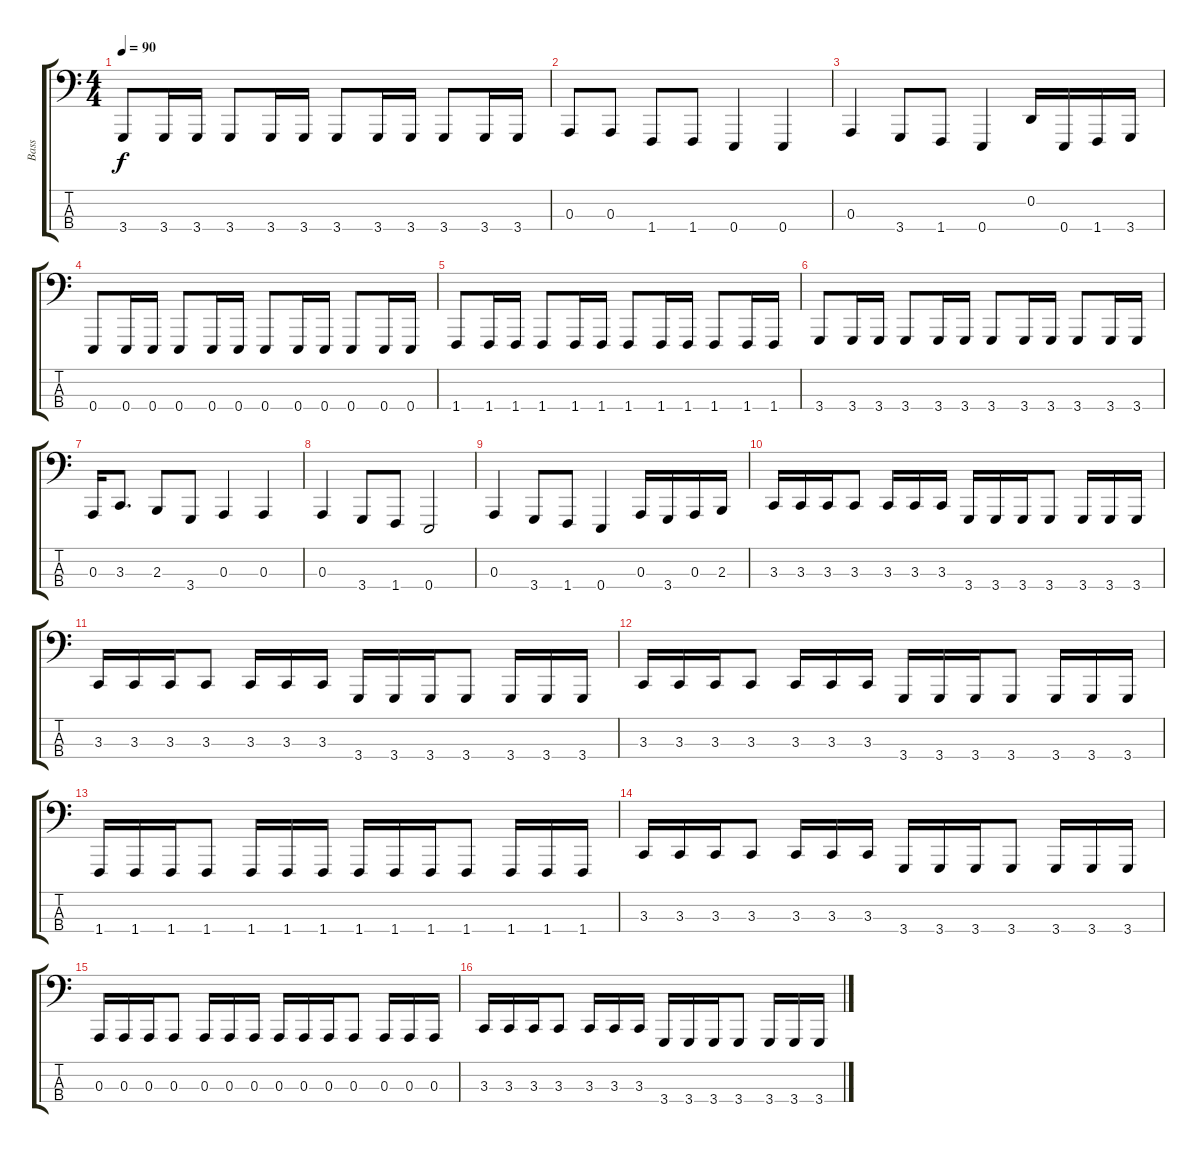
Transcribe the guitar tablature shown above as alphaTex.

\track ("Bass" "Bass") {instrument lead8bassandlead}
\staff {score tabs}
\tuning (G2 D2 A1 E1) {hide}
\ts (4 4)
\tempo 90
\clef f4
\ks c
3.4.8{dy f} 3.4.16 3.4.16 3.4.8 3.4.16 3.4.16 3.4.8 3.4.16 3.4.16 3.4.8 3.4.16 3.4.16 |
0.3.8 0.3.8 1.4.8 1.4.8 0.4.4 0.4.4 |
0.3.4 3.4.8 1.4.8 0.4.4 0.2.16 0.4.16 1.4.16 3.4.16 |
0.4.8 0.4.16 0.4.16 0.4.8 0.4.16 0.4.16 0.4.8 0.4.16 0.4.16 0.4.8 0.4.16 0.4.16 |
1.4.8 1.4.16 1.4.16 1.4.8 1.4.16 1.4.16 1.4.8 1.4.16 1.4.16 1.4.8 1.4.16 1.4.16 |
3.4.8 3.4.16 3.4.16 3.4.8 3.4.16 3.4.16 3.4.8 3.4.16 3.4.16 3.4.8 3.4.16 3.4.16 |
0.3.16 3.3.8{d} 2.3.8 3.4.8 0.3.4 0.3.4 |
0.3.4 3.4.8 1.4.8 0.4.2 |
0.3.4 3.4.8 1.4.8 0.4.4 0.3.16 3.4.16 0.3.16 2.3.16 |
3.3.16 3.3.16 3.3.16 3.3.8 3.3.16 3.3.16 3.3.16 3.4.16 3.4.16 3.4.16 3.4.8 3.4.16 3.4.16 3.4.16 |
3.3.16 3.3.16 3.3.16 3.3.8 3.3.16 3.3.16 3.3.16 3.4.16 3.4.16 3.4.16 3.4.8 3.4.16 3.4.16 3.4.16 |
3.3.16 3.3.16 3.3.16 3.3.8 3.3.16 3.3.16 3.3.16 3.4.16 3.4.16 3.4.16 3.4.8 3.4.16 3.4.16 3.4.16 |
1.4.16 1.4.16 1.4.16 1.4.8 1.4.16 1.4.16 1.4.16 1.4.16 1.4.16 1.4.16 1.4.8 1.4.16 1.4.16 1.4.16 |
3.3.16 3.3.16 3.3.16 3.3.8 3.3.16 3.3.16 3.3.16 3.4.16 3.4.16 3.4.16 3.4.8 3.4.16 3.4.16 3.4.16 |
0.3.16 0.3.16 0.3.16 0.3.8 0.3.16 0.3.16 0.3.16 0.3.16 0.3.16 0.3.16 0.3.8 0.3.16 0.3.16 0.3.16 |
3.3.16 3.3.16 3.3.16 3.3.8 3.3.16 3.3.16 3.3.16 3.4.16 3.4.16 3.4.16 3.4.8 3.4.16 3.4.16 3.4.16
